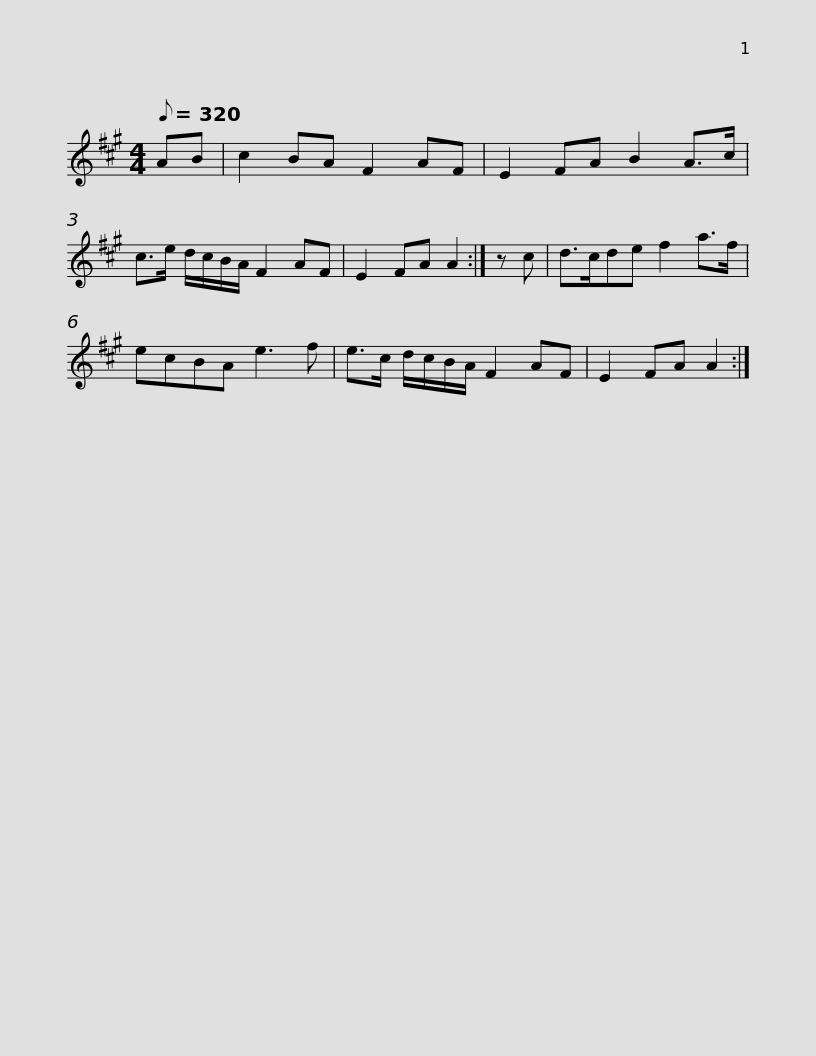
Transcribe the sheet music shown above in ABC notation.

X:1
L:1/8
Q:1/8=320
M:4/4
I:linebreak $
K:A
V:1 treble
V:1
 AB | c2 BA F2 AF | E2 FA B2 A>c | c>e d/c/B/A/ F2 AF | E2 FA A2 :| %5
 z c | d>cde f2 a>f |$ ecBA e3 f | e>c d/c/B/A/ F2 AF | E2 FA A2 :| %10
